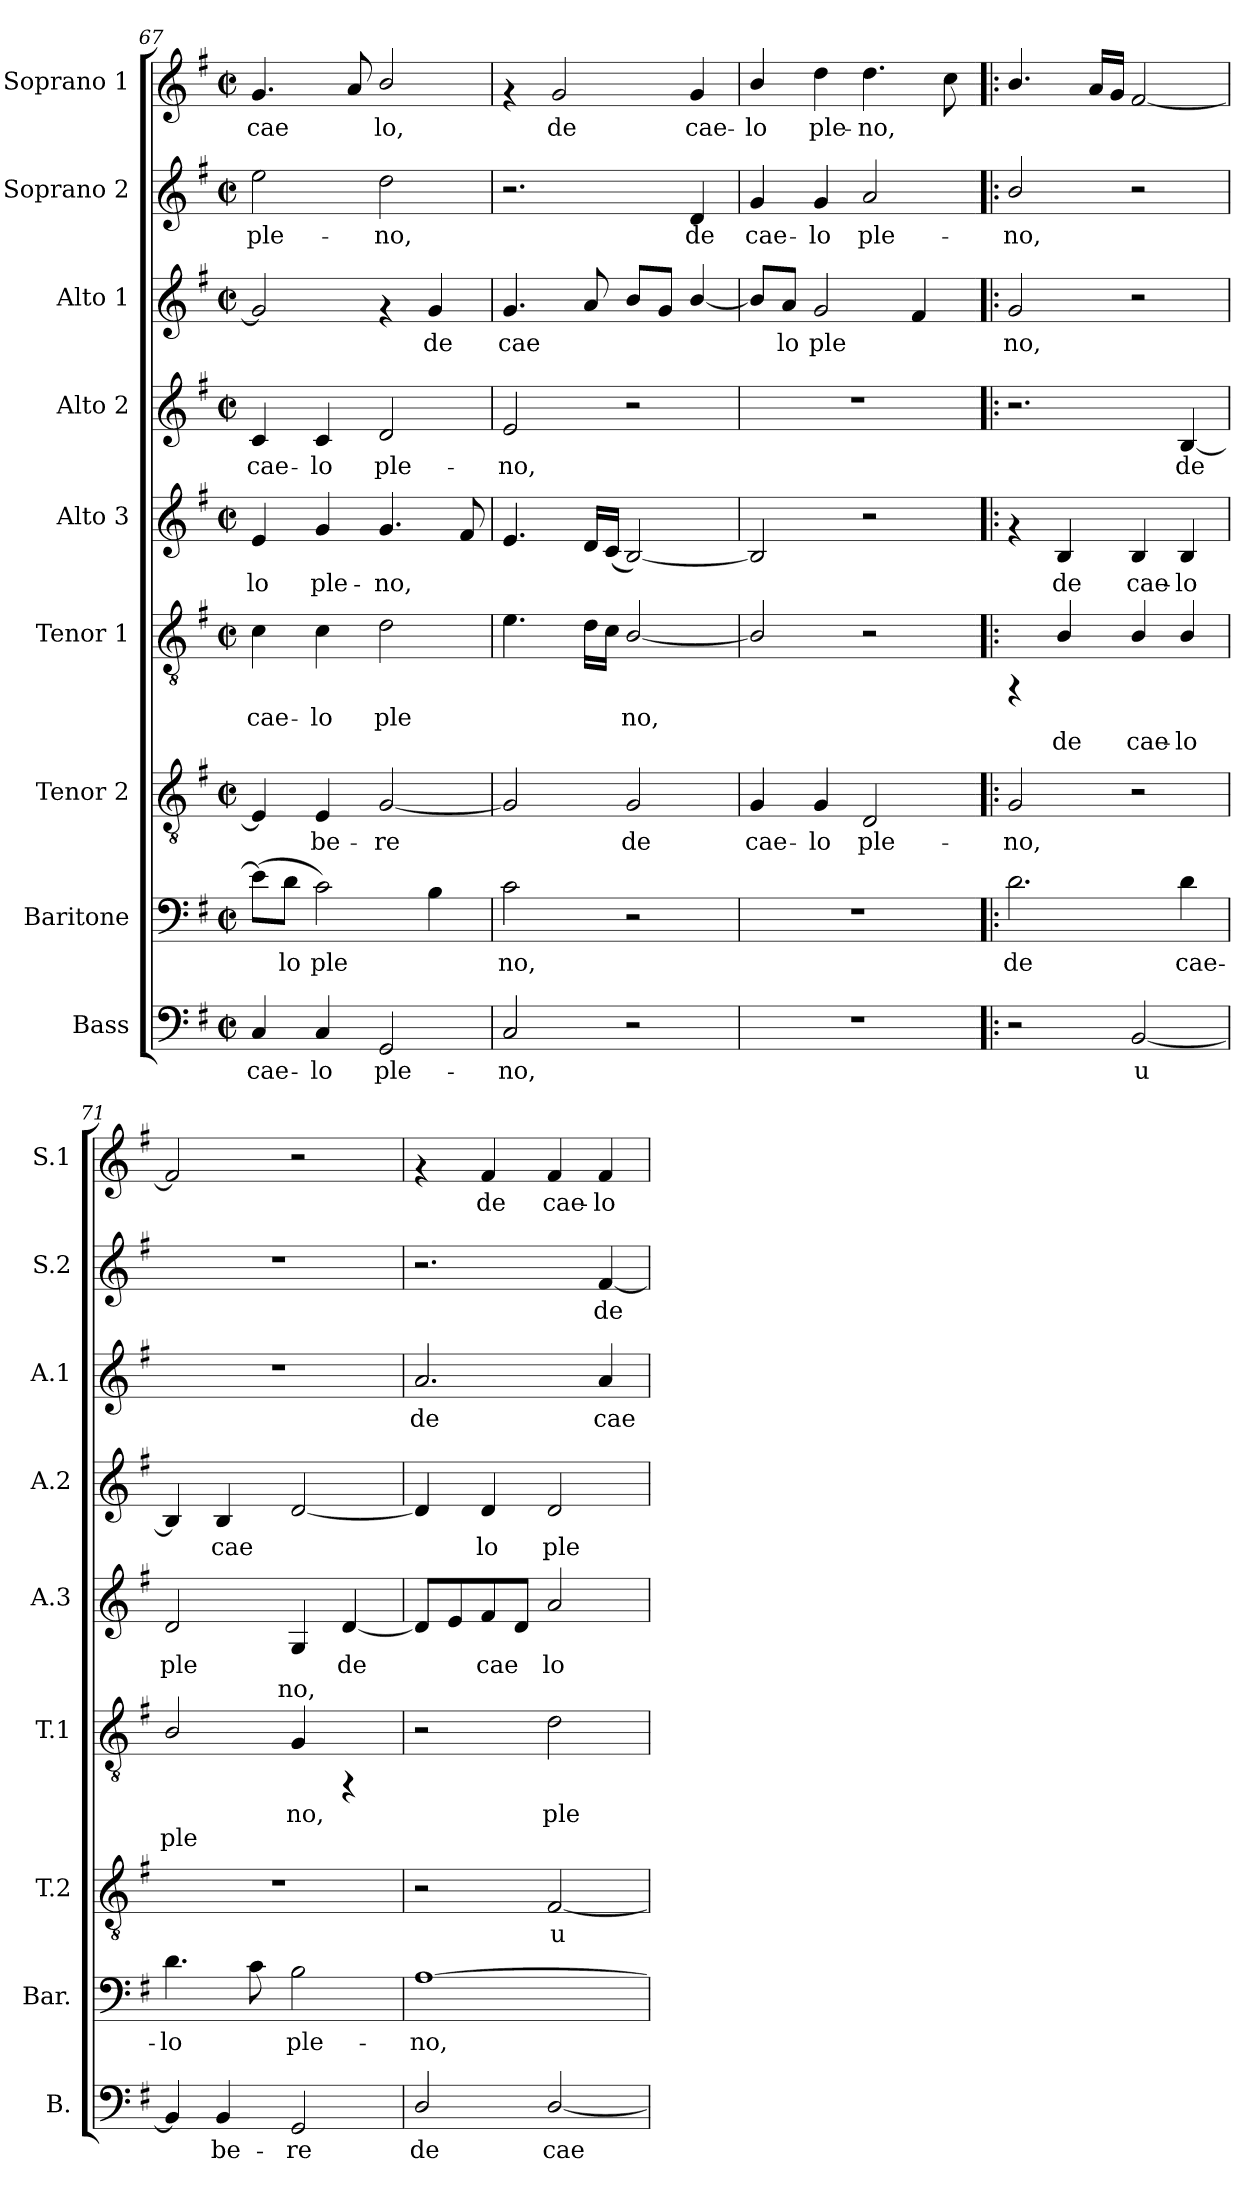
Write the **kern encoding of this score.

**kern	**text	**kern	**text	**kern	**text	**kern	**text	**text	**kern	**text	**kern	**text	**kern	**text	**kern	**text	**kern	**text
*part9	*part9	*part8	*part8	*part7	*part7	*part6	*part6	*part6	*part5	*part5	*part4	*part4	*part3	*part3	*part2	*part2	*part1	*part1
*staff9	*staff9	*staff8	*staff8	*staff7	*staff7	*staff6	*staff6	*staff6	*staff5	*staff5	*staff4	*staff4	*staff3	*staff3	*staff2	*staff2	*staff1	*staff1
*I"Bass	*	*I"Baritone	*	*I"Tenor 2	*	*I"Tenor 1	*	*	*I"Alto 3	*	*I"Alto 2	*	*I"Alto 1	*	*I"Soprano 2	*	*I"Soprano 1	*
*I'B.	*	*I'Bar.	*	*I'T.2	*	*I'T.1	*	*	*I'A.3	*	*I'A.2	*	*I'A.1	*	*I'S.2	*	*I'S.1	*
!!LO:PB:g=z
*clefF4	*	*clefF4	*	*clefGv2	*	*clefGv2	*	*	*clefG2	*	*clefG2	*	*clefG2	*	*clefG2	*	*clefG2	*
*k[f#]	*	*k[f#]	*	*k[f#]	*	*k[f#]	*	*	*k[f#]	*	*k[f#]	*	*k[f#]	*	*k[f#]	*	*k[f#]	*
*G:	*	*G:	*	*G:	*	*G:	*	*	*G:	*	*G:	*	*G:	*	*G:	*	*G:	*
*M2/2	*	*M2/2	*	*M2/2	*	*M2/2	*	*	*M2/2	*	*M2/2	*	*M2/2	*	*M2/2	*	*M2/2	*
*met(c|)	*	*met(c|)	*	*met(c|)	*	*met(c|)	*	*	*met(c|)	*	*met(c|)	*	*met(c|)	*	*met(c|)	*	*met(c|)	*
=67	=67	=67	=67	=67	=67	=67	=67	=67	=67	=67	=67	=67	=67	=67	=67	=67	=67	=67
!	!LO:LY:b:cj	!	!LO:LY:b:cj	!	!LO:LY:b:cj	!	!LO:LY:b:cj	!	!	!LO:LY:b:cj	!	!LO:LY:b:cj	!	!LO:LY:b:cj	!	!LO:LY:b:cj	!	!LO:LY:b:cj
4C/	cae-	(<8e\L]	--	4E/]	.	4c\	cae-	.	4e/	lo	4c/	cae-	2g/]	.	2ee\	ple-	4.g/	cae-
!	!	!	!LO:LY:b:cj	!	!	!	!	!	!	!	!	!	!	!	!	!	!	!
.	.	8d\J	-lo	.	.	.	.	.	.	.	.	.	.	.	.	.	.	.
!	!LO:LY:b:cj	!	!LO:LY:b:cj	!	!LO:LY:b:cj	!	!LO:LY:b:cj	!	!	!LO:LY:b:cj	!	!LO:LY:b:cj	!	!	!	!	!	!
4C/	-lo	2c\)	ple-	4E/	be-	4c\	-lo	.	4g/	ple-	4c/	-lo	.	.	.	.	.	.
!	!	!	!	!	!	!	!	!	!	!	!	!	!	!	!	!	!	!LO:LY:b:cj
.	.	.	.	.	.	.	.	.	.	.	.	.	.	.	.	.	8a/	--
!	!LO:LY:b:cj	!	!	!	!LO:LY:b:cj	!	!LO:LY:b:cj	!	!	!LO:LY:b:cj	!	!LO:LY:b:cj	!	!	!	!LO:LY:b:cj	!	!LO:LY:b:cj
2GG/	ple-	.	.	[<2G/	-re	2d\	ple-	.	4.g/	-no,	2d/	ple-	4rf	.	2dd\	-no,	2b/	-lo,
!	!	!	!LO:LY:b:cj	!	!	!	!	!	!	!	!	!	!	!LO:LY:b:cj	!	!	!	!
.	.	4B\	--	.	.	.	.	.	.	.	.	.	4g/	de	.	.	.	.
!	!	!	!	!	!	!	!	!	!	!LO:LY:b:cj	!	!	!	!	!	!	!	!
.	.	.	.	.	.	.	.	.	8f#/	.	.	.	.	.	.	.	.	.
=68	=68	=68	=68	=68	=68	=68	=68	=68	=68	=68	=68	=68	=68	=68	=68	=68	=68	=68
!	!LO:LY:b:cj	!	!LO:LY:b:cj	!	!LO:LY:b:cj	!	!LO:LY:b:cj	!	!	!LO:LY:b:cj	!	!LO:LY:b:cj	!	!LO:LY:b:cj	!	!	!	!
2C/	-no,	2c\	-no,	2G/]	.	4.e\	--	.	4.e/	.	2e/	-no,	4.g/	cae-	2.r	.	4rf	.
!	!	!	!	!	!	!	!	!	!	!	!	!	!	!	!	!	!	!LO:LY:b:cj
.	.	.	.	.	.	.	.	.	.	.	.	.	.	.	.	.	2g/	de
!	!	!	!	!	!	!	!LO:LY:b:cj	!	!	!LO:LY:b:cj	!	!	!	!LO:LY:b:cj	!	!	!	!
.	.	.	.	.	.	16d\L	--	.	16d/L	.	.	.	8a/	--	.	.	.	.
!	!	!	!	!	!	!	!LO:LY:b:cj	!	!	!LO:LY:b:cj	!	!	!	!	!	!	!	!
.	.	.	.	.	.	16c\J	--	.	(<16c/J	.	.	.	.	.	.	.	.	.
!	!	!	!	!	!LO:LY:b:cj	!	!LO:LY:b:cj	!	!	!LO:LY:b:cj	!	!	!	!LO:LY:b:cj	!	!	!	!
2r	.	2r	.	2G/	de	[<2B/	-no,	.	[<2B/)	.	2r	.	8b/L	--	.	.	.	.
!	!	!	!	!	!	!	!	!	!	!	!	!	!	!LO:LY:b:cj	!	!	!	!
.	.	.	.	.	.	.	.	.	.	.	.	.	8g/J	--	.	.	.	.
!	!	!	!	!	!	!	!	!	!	!	!	!	!	!LO:LY:b:cj	!	!LO:LY:b:cj	!	!LO:LY:b:cj
.	.	.	.	.	.	.	.	.	.	.	.	.	[<4b/	--	4d/	de	4g/	cae-
=69	=69	=69	=69	=69	=69	=69	=69	=69	=69	=69	=69	=69	=69	=69	=69	=69	=69	=69
!	!	!	!	!	!LO:LY:b:cj	!	!LO:LY:b:cj	!	!	!LO:LY:b:cj	!	!	!	!LO:LY:b:cj	!	!LO:LY:b:cj	!	!LO:LY:b:cj
1r	.	1r	.	4G/	cae-	2B/]	.	.	2B/]	.	1r	.	8b/L]	--	4g/	cae-	4b/	-lo
!	!	!	!	!	!	!	!	!	!	!	!	!	!	!LO:LY:b:cj	!	!	!	!
.	.	.	.	.	.	.	.	.	.	.	.	.	8a/J	-lo	.	.	.	.
!	!	!	!	!	!LO:LY:b:cj	!	!	!	!	!	!	!	!	!LO:LY:b:cj	!	!LO:LY:b:cj	!	!LO:LY:b:cj
.	.	.	.	4G/	-lo	.	.	.	.	.	.	.	2g/	ple-	4g/	-lo	4dd\	ple-
!	!	!	!	!	!LO:LY:b:cj	!	!	!	!	!	!	!	!	!	!	!LO:LY:b:cj	!	!LO:LY:b:cj
.	.	.	.	2D/	ple-	2r	.	.	2r	.	.	.	.	.	2a/	ple-	4.dd\	-no,
!	!	!	!	!	!	!	!	!	!	!	!	!	!	!LO:LY:b:cj	!	!	!	!
.	.	.	.	.	.	.	.	.	.	.	.	.	4f#/	--	.	.	.	.
!	!	!	!	!	!	!	!	!	!	!	!	!	!	!	!	!	!	!LO:LY:b:cj
.	.	.	.	.	.	.	.	.	.	.	.	.	.	.	.	.	8cc\	.
=70!|:	=70!|:	=70!|:	=70!|:	=70!|:	=70!|:	=70!|:	=70!|:	=70!|:	=70!|:	=70!|:	=70!|:	=70!|:	=70!|:	=70!|:	=70!|:	=70!|:	=70!|:	=70!|:
!	!	!	!LO:LY:b:cj	!	!LO:LY:b:cj	!	!	!	!	!	!	!	!	!LO:LY:b:cj	!	!LO:LY:b:cj	!	!LO:LY:b:cj
2r	.	2.d\	de	2G/	-no,	4rFF	.	.	4rf	.	2.r	.	2g/	-no,	2b/	-no,	4.b/	.
!	!	!	!	!	!	!	!LO:LY:b:cj	!LO:LY:b:cj	!	!LO:LY:b:cj	!	!	!	!	!	!	!	!
.	.	.	.	.	.	4B/	.	de	4B/	de	.	.	.	.	.	.	.	.
!	!	!	!	!	!	!	!	!	!	!	!	!	!	!	!	!	!	!LO:LY:b:cj
.	.	.	.	.	.	.	.	.	.	.	.	.	.	.	.	.	16a/L	.
!	!	!	!	!	!	!	!	!	!	!	!	!	!	!	!	!	!	!LO:LY:b:cj
.	.	.	.	.	.	.	.	.	.	.	.	.	.	.	.	.	16g/J	.
!	!LO:LY:b:cj	!	!	!	!	!	!LO:LY:b:cj	!LO:LY:b:cj	!	!LO:LY:b:cj	!	!	!	!	!	!	!	!LO:LY:b:cj
[<2BB/	u-	.	.	2r	.	4B/	.	cae-	4B/	cae-	.	.	2r	.	2r	.	[<2f#/	.
!	!	!	!LO:LY:b:cj	!	!	!	!LO:LY:b:cj	!LO:LY:b:cj	!	!LO:LY:b:cj	!	!LO:LY:b:cj	!	!	!	!	!	!
.	.	4d\	cae-	.	.	4B/	-	lo	4B/	-lo	[<4B/	de	.	.	.	.	.	.
=71	=71	=71	=71	=71	=71	=71	=71	=71	=71	=71	=71	=71	=71	=71	=71	=71	=71	=71
!	!LO:LY:b:cj	!	!LO:LY:b:cj	!	!	!	!LO:LY:b:cj	!LO:LY:b:cj	!	!LO:LY:b:cj	!	!LO:LY:b:cj	!	!	!	!	!	!LO:LY:b:cj
*	*	*	*	*	*	*^	*	*	*	*	*	*	*	*	*	*	*	*
4BB/]	--	4.d\	-lo	1r	.	2B/	4...ryy	-	-ple-	2d/	ple-	4B/]	.	1r	.	1r	.	2f#/]	.
!	!LO:LY:b:cj	!	!	!	!	!	!	!	!	!	!	!	!LO:LY:b:cj	!	!	!	!	!	!
4BB/	-be-	.	.	.	.	.	.	.	.	.	.	4B/	cae-	.	.	.	.	.	.
!	!	!	!LO:LY:b:cj	!	!	!	!	!	!	!	!	!	!	!	!	!	!	!	!
.	.	8c\	.	.	.	.	.	.	.	.	.	.	.	.	.	.	.	.	.
!	!	!	!	!	!	!	!LO:TX:a:t=no,	!	!	!	!	!	!	!	!	!	!	!	!
.	.	.	.	.	.	.	2ryy	.	.	.	.	.	.	.	.	.	.	.	.
!	!LO:LY:b:cj	!	!LO:LY:b:cj	!	!	!	!	!LO:LY:b:cj	!LO:LY:b:cj	!	!LO:LY:b:cj	!	!LO:LY:b:cj	!	!	!	!	!	!
2GG/	-re	2B\	ple-	.	.	4G/	.	-no,	-	4G/	--	[<2d/	--	.	.	.	.	2r	.
!	!	!	!	!	!	!	!	!	!	!	!LO:LY:b:cj	!	!	!	!	!	!	!	!
.	.	.	.	.	.	4rFF	.	.	.	[<4d/	-de	.	.	.	.	.	.	.	.
.	.	.	.	.	.	.	32ryy	.	.	.	.	.	.	.	.	.	.	.	.
=72	=72	=72	=72	=72	=72	=72	=72	=72	=72	=72	=72	=72	=72	=72	=72	=72	=72	=72	=72
!	!LO:LY:b:cj	!	!LO:LY:b:cj	!	!	!	!	!	!	!	!LO:LY:b:cj	!	!LO:LY:b:cj	!	!LO:LY:b:cj	!	!	!	!
*	*	*	*	*	*	*v	*v	*	*	*	*	*	*	*	*	*	*	*	*
2D/	de	[>1A	-no,	2r	.	2r	.	.	8d/L]	.	4d/]	--	2.a/	de	2.r	.	4rf	.
!	!	!	!	!	!	!	!	!	!	!LO:LY:b:cj	!	!	!	!	!	!	!	!
.	.	.	.	.	.	.	.	.	8e/	.	.	.	.	.	.	.	.	.
!	!	!	!	!	!	!	!	!	!	!LO:LY:b:cj	!	!LO:LY:b:cj	!	!	!	!	!	!LO:LY:b:cj
.	.	.	.	.	.	.	.	.	8f#/	cae-	4d/	-lo	.	.	.	.	4f#/	de
!	!	!	!	!	!	!	!	!	!	!LO:LY:b:cj	!	!	!	!	!	!	!	!
.	.	.	.	.	.	.	.	.	8d/J	--	.	.	.	.	.	.	.	.
!	!LO:LY:b:cj	!	!	!	!LO:LY:b:cj	!	!LO:LY:b:cj	!	!	!LO:LY:b:cj	!	!LO:LY:b:cj	!	!	!	!	!	!LO:LY:b:cj
[<2D/	cae-	.	.	[<2F#/	u-	2d\	-ple-	.	2a/	-lo	2d/	ple-	.	.	.	.	4f#/	cae-
!	!	!	!	!	!	!	!	!	!	!	!	!	!	!LO:LY:b:cj	!	!LO:LY:b:cj	!	!LO:LY:b:cj
.	.	.	.	.	.	.	.	.	.	.	.	.	4a/	cae-	[<4f#/	de	4f#/	-lo
=	=	=	=	=	=	=	=	=	=	=	=	=	=	=	=	=	=	=
*-	*-	*-	*-	*-	*-	*-	*-	*-	*-	*-	*-	*-	*-	*-	*-	*-	*-	*-
